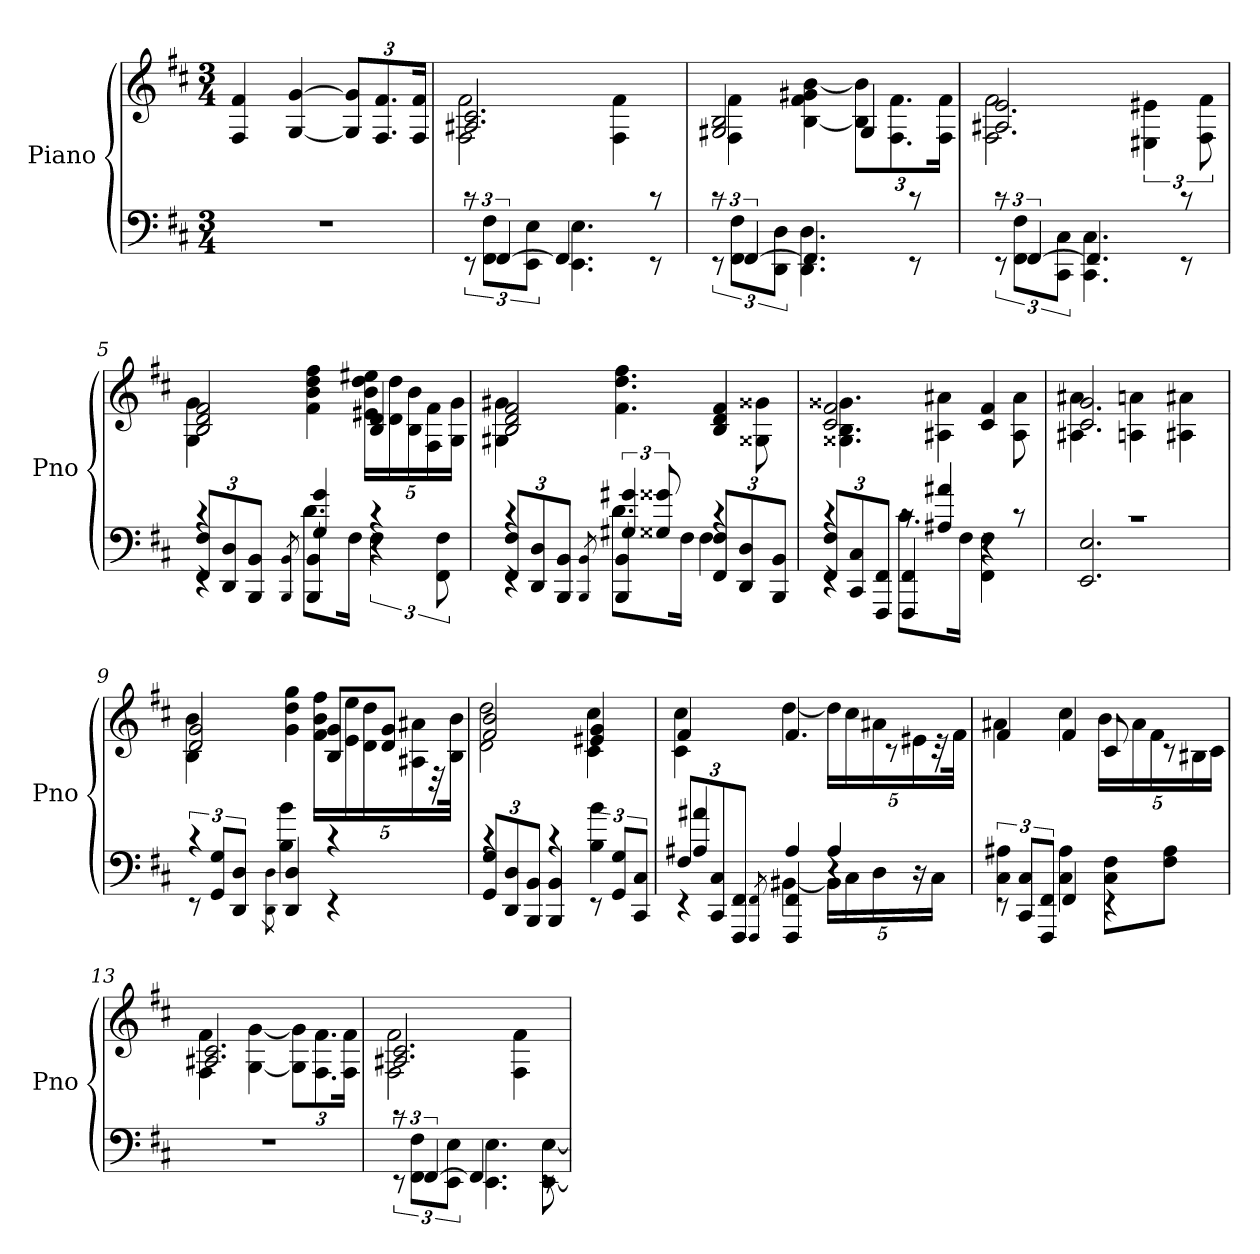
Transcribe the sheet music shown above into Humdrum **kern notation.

**kern	**kern
*part1	*part1
*staff2	*staff1
*I"Piano	*
*I'Pno	*
*clefF4	*clefG2
*k[f#c#]	*k[f#c#]
*b:	*b:
*M3/4	*M3/4
=1	=1
2.r	4F# 4f#
.	[4G [4g
.	12G] 12g]L
.	12.F# 12.f#
.	24F# 24f#Jk
=2	=2
*^	*^
12rEE	12rc	2.A#X 2.c#	2F# 2f#
[6FF#	12FF# 12F#L	.	.
.	12EE 12EJ	.	.
4.FF#]	4.EE 4.E	.	.
.	.	.	4F# 4f#
8rEE	8rc	.	.
=3	=3	=3	=3
12rEE	12rc	2G#X 2B	4F# 4f#
[6FF#	12FF# 12F#L	.	.
.	12DD 12DJ	.	.
4.FF#]	4.DD 4.D	.	[4B 4f# 4g#X [4b
.	.	4G#	12B] 12b]L
.	.	.	12.F# 12.f#
8rEE	8rc	.	.
.	.	.	24F# 24f#Jk
=4	=4	=4	=4
12rEE	12rc	2.A#X 2.e	2F# 2f#
[6FF#	12FF# 12F#L	.	.
.	12CC# 12C#J	.	.
4.FF#]	4.CC# 4.C#	.	.
.	.	.	6E#X 6e#X
8rEE	8rc	.	.
.	.	.	12F# 12f#
=5	=5	=5	=5
*	*^	*	*
12FF#/ 12F#/L	4rEE	4rc	2B 2d 2f#	4G 4g
12DD/ 12D/	.	.	.	.
12BBB/ 12BB/J	.	.	.	.
8qBBB/ 8qBB/	.	.	.	.
4BBB]/ 4BB]/	8.dL	4G 4g	.	4f# 4b 4dd 4ff#
.	16F#Jk	.	.	.
4r	6F#	4rc	4B 4d	20e#X 20b 20dd 20ee#XLL
.	.	.	.	20d 20dd
.	.	.	.	20B 20b
.	.	.	.	20F# 20f#
.	12FF# 12F#	.	.	.
.	.	.	.	20G 20gJJ
=6	=6	=6	=6	=6
12FF#/ 12F#/L	4rEE	4rc	2B 2d 2f#	4G#X 4g#X
12DD/ 12D/	.	.	.	.
12BBB/ 12BB/J	.	.	.	.
8qBBB/ 8qBB/	.	.	.	.
4BBB]/ 4BB]/	8.dL	6G#X 6g#X	.	4.f# 4.dd 4.ff#
.	.	12G##X 12g##X	.	.
.	16F#Jk	.	.	.
12FF#/ 12F#/L	4F#	4rc	4B 4d 4f#	.
12DD/ 12D/	.	.	.	.
.	.	.	.	8G##X 8g##X
12BBB/ 12BB/J	.	.	.	.
=7	=7	=7	=7	=7
12FF#/ 12F#/L	4rEE	4rc	2c# 2f#	4.G##X 4.B 4.g##X
12CC#/ 12C#/	.	.	.	.
12FFF#/ 12FF#/J	.	.	.	.
4FFF#/ 4FF#/	8.c#L	8rc	.	.
.	.	4A#X 4a#X	.	4A#X 4a#X
.	16F#Jk	.	.	.
4r	4FF# 4F#	.	4c# 4f#	.
.	.	8rc	.	8A# 8a#
*	*v	*v	*	*
=8	=8	=8	=8
2.EE 2.E	2.rc	2.c# 2.g	4A#X 4a#X
.	.	.	4An 4an
.	.	.	4A#X 4a#X
=9	=9	=9	=9
12rEE	4rc	2d 2g	4B 4b
12GG 12GL	.	.	.
12DD 12DJ	.	.	.
8qDD\ 8qD\	.	.	.
4DD] 4D]	4B 4b	.	4g 4dd 4gg
4rEE	4rc	8B 8gL	20f# 20b 20ff#LL
.	.	.	20e 20ee
.	.	.	20d 20dd
.	.	8d 8gJ	.
.	.	.	20A#X 20a#X
.	.	.	40r
.	.	.	40B 40bJJk
=10	=10	=10	=10
12GG 12GL	4rc	2f# 2b	2d 2dd
12DD 12D	.	.	.
12BBB 12BBJ	.	.	.
4BBB 4BB	4rc	.	.
12rEE	4B 4b	4e#X 4g	4c# 4cc#
12GG 12GL	.	.	.
12CC# 12C#J	.	.	.
=11	=11	=11	=11
*	*^	*	*
12F#/L	4rEE	4A#X 4a#X	4f#	4c# 4cc#
12CC#/ 12C#/	.	.	.	.
12FFF#/ 12FF#/J	.	.	.	.
8qFFF#/ 8qFF#/	.	.	.	.
4FFF#]/ 4FF#]/	[4BB#X	4A#	4.f#	[4dd
4r	20BB#LL]	4A#	.	20ddLL]
.	20C#	.	.	20cc#
.	20D	.	.	20a#X
.	.	.	8rc	.
.	20r	.	.	20e#X
.	20C#JJ	.	.	40r
.	.	.	.	40f#JJk
*	*v	*v	*	*
=12	=12	=12	=12
12rEE	4C# 4A#X	4f#	4a#X
12CC# 12C#L	.	.	.
12FFF# 12FF#J	.	.	.
4FF#	4C# 4A#	4f#	4cc#
4rEE	8C# 8F#L	8c#	20bLL
.	.	.	20a#
.	.	.	20f#
.	8F# 8A#J	8rc	.
.	.	.	20B#X
.	.	.	20c#JJ
*v	*v	*	*
=13	=13	=13
2.r	2.A#X 2.c#	4F# 4f#
.	.	[4G [4g
.	.	12G] 12g]L
.	.	12.F# 12.f#
.	.	24F# 24f#Jk
=14	=14	=14
*^	*	*
12rEE	12rc	2.A#X 2.c#	2F# 2f#
[6FF#	12FF# 12F#L	.	.
.	12EE 12EJ	.	.
4.FF#]	4.EE 4.E	.	.
.	.	.	4F# 4f#
8rEE	[8EE [8E	.	.
*v	*v	*	*
*	*v	*v
=	=
*-	*-
